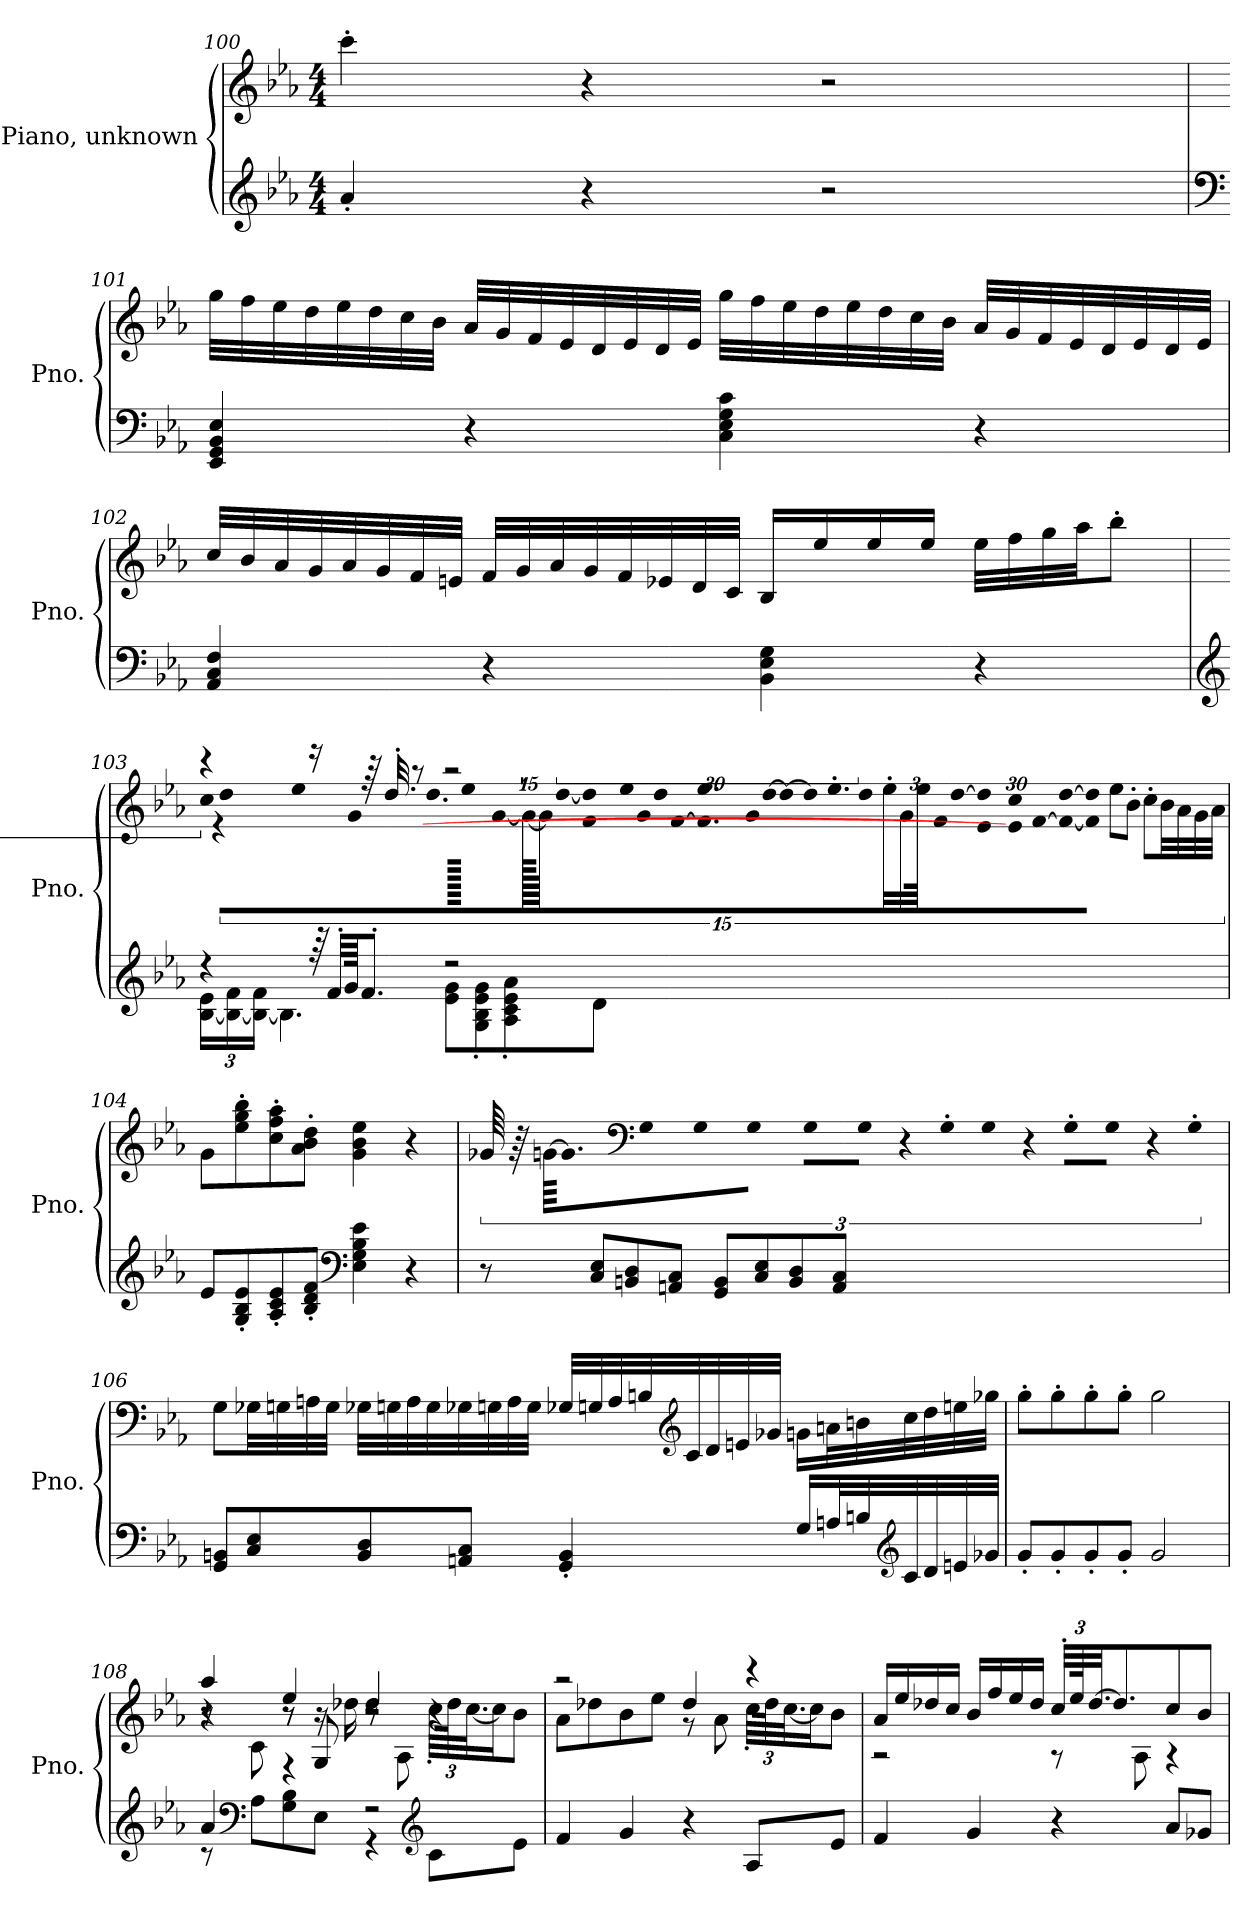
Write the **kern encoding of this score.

**kern	**kern
*part1	*part1
*staff2	*staff1
*I"Piano, unknown	*
*I'Pno.	*
*clefG2	*clefG2
*k[b-e-a-]	*k[b-e-a-]
*M4/4	*M4/4
=100	=100
4a-'/	4ccc'\
4r	4r
2r	2r
!!LO:PB:g=z
=101	=101
*clefF4	*
4EE-/ 4GG/ 4BB-/ 4E-/	32gg\LLL
.	32ff\
.	32ee-\
.	32dd\
.	32ee-\
.	32dd\
.	32cc\
.	32b-\JJJ
4r	32a-/LLL
.	32g/
.	32f/
.	32e-/
.	32d/
.	32e-/
.	32d/
.	32e-/JJJ
4C\ 4E-\ 4G\ 4c\	32gg\LLL
.	32ff\
.	32ee-\
.	32dd\
.	32ee-\
.	32dd\
.	32cc\
.	32b-\JJJ
4r	32a-/LLL
.	32g/
.	32f/
.	32e-/
.	32d/
.	32e-/
.	32d/
.	32e-/JJJ
!!LO:LB:g=z
=102	=102
4AA-/ 4C/ 4F/	32cc/LLL
.	32b-/
.	32a-/
.	32g/
.	32a-/
.	32g/
.	32f/
.	32en/JJJ
4r	32f/LLL
.	32g/
.	32a-/
.	32g/
.	32f/
.	32e-X/
.	32d/
.	32c/JJJ
4BB-\ 4E-\ 4G\	16B-/LL
.	16ee-/
.	16ee-/
.	16ee-/JJ
4r	32ee-\LLL
.	32ff\
.	32gg\
.	32aa-\JJ
.	8bb-'\J
!!LO:LB:g=z
=103	=103
*clefG2	*
*^	*
*	*Xbrackettup	*
*	*	*^
!	!	!	!LO:N:vis=64
4r	[24B-\ 24e-\LL	4r	960%17cc\
!	!	!	!LO:N:vis=64
.	.	.	960%17r
.	.	.	1920ryy
!	!	!	!LO:N:vis=64
.	.	.	960%17dd\LLLL
.	24B-\_ 24f\	.	.
!	!	!	!LO:N:vis=256
.	.	.	1920%17ee-\K
!	!	!	!LO:N:vis=64
.	.	.	960%17g\
!	!	!	!LO:N:vis=64.
.	.	.	640%17dd\
.	24B-\_ 24f\JJ	.	.
.	.	.	1920ryy
!	!	!	!LO:N:vis=256
.	.	.	1920%17ee-\L
!	!	!	!LO:N:vis=256
.	.	.	[1920%17g\
.	4.B-\]	.	960g\_
.	.	.	128g\]
!	!	!	!LO:N:vis=256
.	.	.	[1920%17dd\J
!	!	!	!LO:N:vis=64
.	.	.	960%17f\ 960%17dd\]
.	.	.	1920ryy
!	!	!	!LO:N:vis=64
.	.	.	960%17ee-\
!	!	!	!LO:N:vis=256
.	.	.	1920%17g\L
!	!	!	!LO:N:vis=256
.	.	.	1920%17dd\
!	!	!	!LO:N:vis=256
.	.	.	[1920%17f\J
!	!	!	!LO:N:vis=64.
.	.	.	640%17f\] 640%17ee-\
.	.	.	1920ryy
!	!	!	!LO:N:vis=256
.	.	.	1920%17g\L
!	!	!	!LO:N:vis=256
.	.	.	[1920%17dd\J
64r	.	16r	1920%19dd\J_
.	.	.	1920dd\]
.	.	.	48.ee-'\
32f'/LLL	.	.	.
.	.	.	48dd\
64g/JJK	.	.	.
8.f'/J	.	64r	32ee-'\
.	.	32.dd'/	.
*	*	*	*Xbrackettup
.	.	.	48g\
.	.	.	96ee-\L
!	!	!	!LO:N:vis=256
.	.	8r	1920%17f\L
!	!	!	!LO:N:vis=256
.	.	.	[1920%17dd\J
!	!	!	!LO:N:vis=64
.	.	.	[960%17e-\ 960%17dd\]J
.	.	.	1920ryy
!	!	!	!LO:N:vis=32
.	.	.	640%23e-\] 640%23cc\
!	!	!	!LO:N:vis=256
.	.	.	[1920%17f\LL
!	!	!	!LO:N:vis=256
.	.	.	1920%17f\_ [1920%17dd\JJ
!	!	!	!LO:N:vis=32
.	.	.	640%23f\] 640%23dd\]JJJ
2r	8e-\ 8g\L	2r	.
.	.	.	8ee-\L
.	8G\' 8B-\' 8e-\' 8g\'	.	.
.	.	.	8b-'\J
.	8A-\' 8c\' 8e-\' 8a-\'	.	.
.	.	.	8cc'\L
.	8d\J	.	.
.	.	.	32b-\LL
.	.	.	32a-\
.	.	.	32g\
.	.	.	32a-\JJJ
1920ryy	1920ryy	1920ryy	.
*v	*v	*	*
*	*v	*v
!!LO:LB:g=z
=104	=104
8e-/L	8g\L
8G/' 8B-/' 8e-/'	8ee-\' 8gg\' 8bb-\'
8A-/' 8c/' 8e-/'	8cc\' 8ff\' 8aa-\'
8B-/' 8d/' 8f/'J	8a-\' 8b-\' 8dd\'J
*clefF4	*
4E-\ 4G\ 4B-\ 4e-\	4g\ 4b-\ 4ee-\
4r	4r
=105	=105
*	*brackettup
8r	96g-X/
.	96r
.	[96gn\KKLL
.	16.g\J]
*	*clefF4
8C/ 8E-/L	8G\
8BBn/ 8D/	8G\
8AAn/ 8C/J	8G\J
8GG/ 8BB/L	8G\L
8C/ 8E-/	16G\Jk
.	32r
.	32G'\
8BB/ 8D/	16G\
.	32r
.	32G'\KLL
8AA/ 8C/J	16G\JJ
.	32r
.	32G'\
!!LO:LB:g=z
=106	=106
8GG/ 8BBn/L	8G\L
8C/ 8E-/	32G-X\LL
.	32Gn\
.	32An\
.	32G\JJJ
8BB/ 8D/	32G-X\LLL
.	32Gn\
.	32A\
.	32G\
8AAn/ 8C/J	32G-X\
.	32Gn\
.	32A\
.	32G\JJJ
4GG/' 4BB/'	32G-X/LLL
.	32Gn/
.	32A/
.	32Bn/
*	*clefG2
.	32c/
.	32d/
.	32en/
.	32g-X/JJJ
16G/LL	16gn\LL
32An/L	32an\L
32Bn/	32bn\
*clefG2	*
32c/	32cc\
32d/	32dd\
32en/	32een\
32g-X/JJJ	32gg-X\JJJ
!!LO:LB:g=z
=107	=107
8g'/L	8gg'\L
8g'/	8gg'\
8g'/	8gg'\
8g'/J	8gg'\J
2g/	2gg\
=108	=108
*^	*^
*	*	*	*^
4a-/	8r	4aa-/	8r	4r
*clefF4	*	*	*	*
.	8A-\L	.	8c\	.
4r	8G\ 8B-\	4ee-/	8r	8r
.	8E-\J	.	16r	8G/
.	.	.	16dd-X\	.
2r	4r	4dd-/	8r	2r
.	.	.	8A-\	.
*clefG2	*	*	*	*
*	*	*	*Xbrackettup	*
.	8c\L	4r	48cc'\LLL	.
.	.	.	96dd-\K	.
.	.	.	[48.cc\J	.
.	.	.	16cc\J]	.
.	8e-\J	.	8b-\J	.
*v	*v	*	*	*
*	*	*v	*v
=109	=109	=109
4f/	2r	8a-\L
.	.	8dd-X\
4g/	.	8b-\
.	.	8ee-\J
4r	4dd-/	8r
.	.	8a-\
8A-/L	4r	48cc'\LLL
.	.	96dd-\K
.	.	[48.cc\J
.	.	16cc\J]
8e-/J	.	8b-\J
!!LO:PB:g=z	!!
=110	=110	=110
4f/	16a-/LL	2r
.	16ee-/	.
.	16dd-X/	.
.	16cc/JJ	.
4g/	16b-/LL	.
.	16ff/	.
.	16ee-/	.
.	16dd-/JJ	.
4r	48cc'/LLL	8r
.	96ee-/K	.
.	[48.dd-/JJ	.
.	8.dd-/]	.
.	.	8A-\
8a-/L	8cc/	4r
8g-X/J	8b-/J	.
*	*v	*v
=	=
*-	*-
